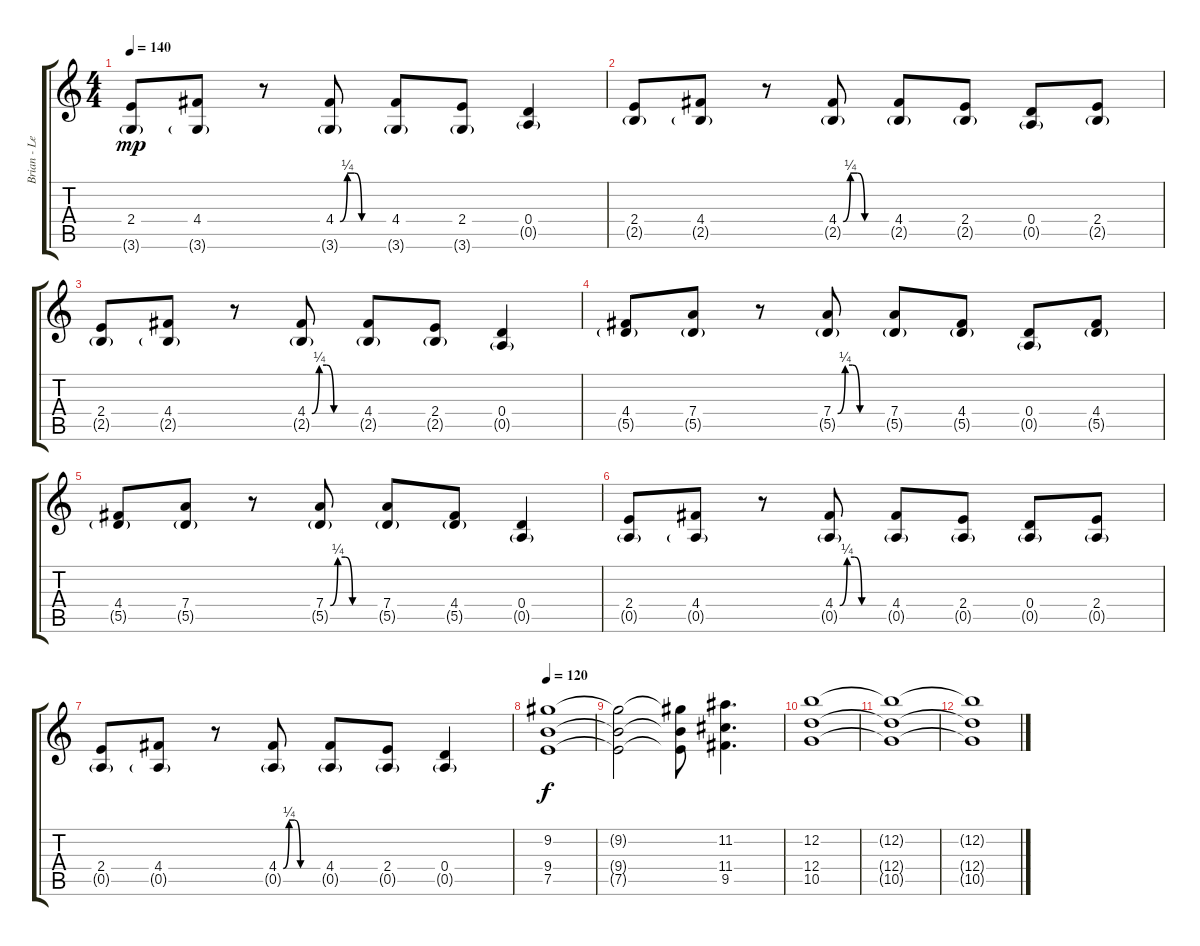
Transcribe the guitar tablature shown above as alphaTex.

\track ("Brian - Lead" "Brian - Le") {instrument electricguitarjazz}
\staff {score tabs}
\tuning (E4 B3 G3 D3 A2 E2) {hide}
\ts (4 4)
\tempo 140
\clef g2
\ks c
(2.4 3.6{g}).8{dy mp} (4.4 3.6{g}).8 r.8 (4.4{be (custom 0 0 10 1 20 1 30 0 60 0)} 3.6{g}).8 (4.4 3.6{g}).8 (2.4 3.6{g}).8 (0.4 0.5{g}).4 |
(2.4 2.5{g}).8 (4.4 2.5{g}).8 r.8 (4.4{be (custom 0 0 10 1 20 1 30 0 60 0)} 2.5{g}).8 (4.4 2.5{g}).8 (2.4 2.5{g}).8 (0.4 0.5{g}).8 (2.4 2.5{g}).8 |
(2.4 2.5{g}).8 (4.4 2.5{g}).8 r.8 (4.4{be (custom 0 0 10 1 20 1 30 0 60 0)} 2.5{g}).8 (4.4 2.5{g}).8 (2.4 2.5{g}).8 (0.4 0.5{g}).4 |
(4.4 5.5{g}).8 (7.4 5.5{g}).8 r.8 (7.4{be (custom 0 0 10 1 20 1 30 0 60 0)} 5.5{g}).8 (7.4 5.5{g}).8 (4.4 5.5{g}).8 (0.4 0.5{g}).8 (4.4 5.5{g}).8 |
(4.4 5.5{g}).8 (7.4 5.5{g}).8 r.8 (7.4{be (custom 0 0 10 1 20 1 30 0 60 0)} 5.5{g}).8 (7.4 5.5{g}).8 (4.4 5.5{g}).8 (0.4 0.5{g}).4 |
(2.4 0.5{g}).8 (4.4 0.5{g}).8 r.8 (4.4{be (custom 0 0 10 1 20 1 30 0 60 0)} 0.5{g}).8 (4.4 0.5{g}).8 (2.4 0.5{g}).8 (0.4 0.5{g}).8 (2.4 0.5{g}).8 |
(2.4 0.5{g}).8 (4.4 0.5{g}).8 r.8 (4.4{be (custom 0 0 10 1 20 1 30 0 60 0)} 0.5{g}).8 (4.4 0.5{g}).8 (2.4 0.5{g}).8 (0.4 0.5{g}).4 |
\tempo 120
(9.2 9.4 7.5).1{dy f instrument electricguitarjazz} |
(9.2{t} 9.4{t} 7.5{t}).2 (9.2{t} 9.4{t} 7.5{t}).8 (11.2 11.4 9.5).4{d volume 7} |
(12.2 12.4 10.5).1 |
(12.2{t} 12.4{t} 10.5{t}).1 |
(12.2{t} 12.4{t} 10.5{t}).1
